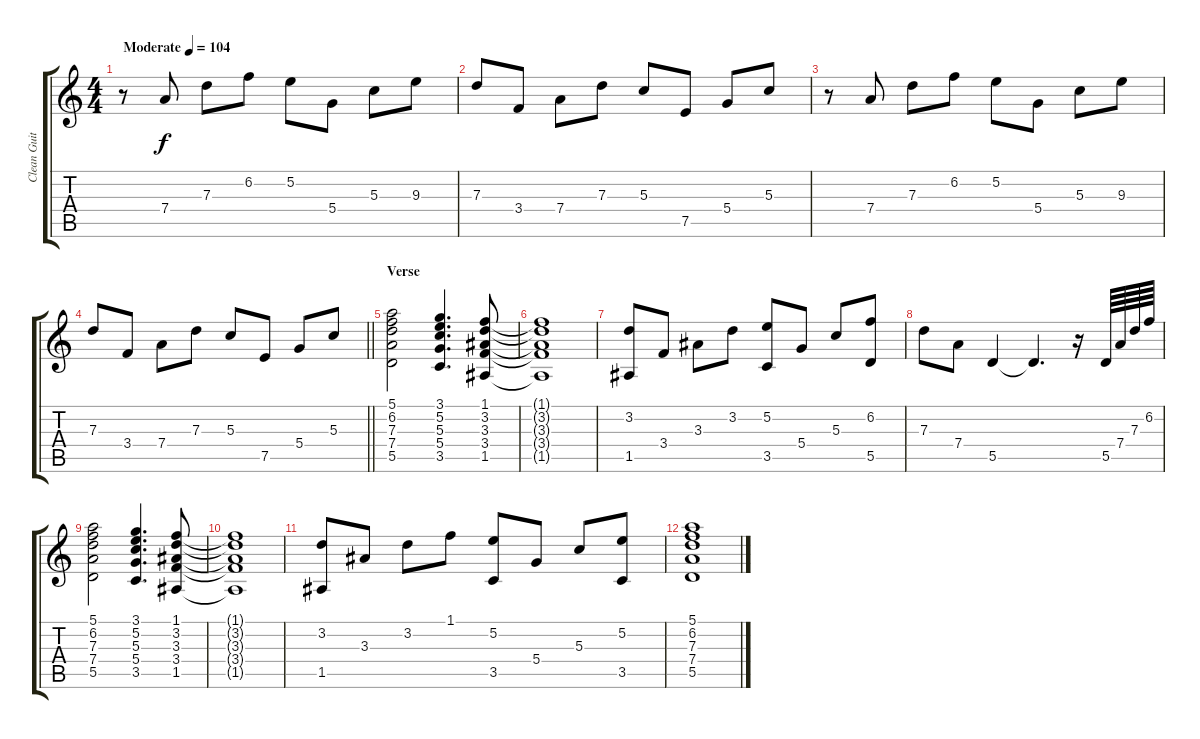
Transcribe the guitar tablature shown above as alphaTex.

\track ("Clean Guitar" "Clean Guit") {instrument acousticguitarsteel}
\staff {score tabs}
\tuning (E4 B3 G3 D3 A2 E2) {hide}
\ts (4 4)
\tempo (104 "Moderate")
\clef g2
\ks c
r.8{dy f instrument acousticguitarsteel} 7.4.8 7.3.8 6.2.8 5.2.8 5.4.8 5.3.8 9.3.8 |
7.3.8 3.4.8 7.4.8 7.3.8 5.3.8 7.5.8 5.4.8 5.3.8 |
r.8 7.4.8 7.3.8 6.2.8 5.2.8 5.4.8 5.3.8 9.3.8 |
\barLineRight lightlight
7.3.8 3.4.8 7.4.8 7.3.8 5.3.8 7.5.8 5.4.8 5.3.8 |
\section ("" "Verse")
(5.1 6.2 7.3 7.4 5.5).2 (3.1 5.2 5.3 5.4 3.5).4{d} (1.1 3.2 3.3 3.4 1.5).8 |
(1.1{t} 3.2{t} 3.3{t} 3.4{t} 1.5{t}).1 |
(3.2 1.5).8 3.4.8 3.3.8 3.2.8 (5.2 3.5).8 5.4.8 5.3.8 (6.2 5.5).8 |
7.3.8 7.4.8 5.5.4 5.5{t}.4{d} r.16 5.5.64 7.4.64 7.3.64 6.2.64 |
(5.1 6.2 7.3 7.4 5.5).2 (3.1 5.2 5.3 5.4 3.5).4{d} (1.1 3.2 3.3 3.4 1.5).8 |
(1.1{t} 3.2{t} 3.3{t} 3.4{t} 1.5{t}).1 |
(3.2 1.5).8 3.3.8 3.2.8 1.1.8 (5.2 3.5).8 5.4.8 5.3.8 (5.2 3.5).8 |
(5.1 6.2 7.3 7.4 5.5).1
